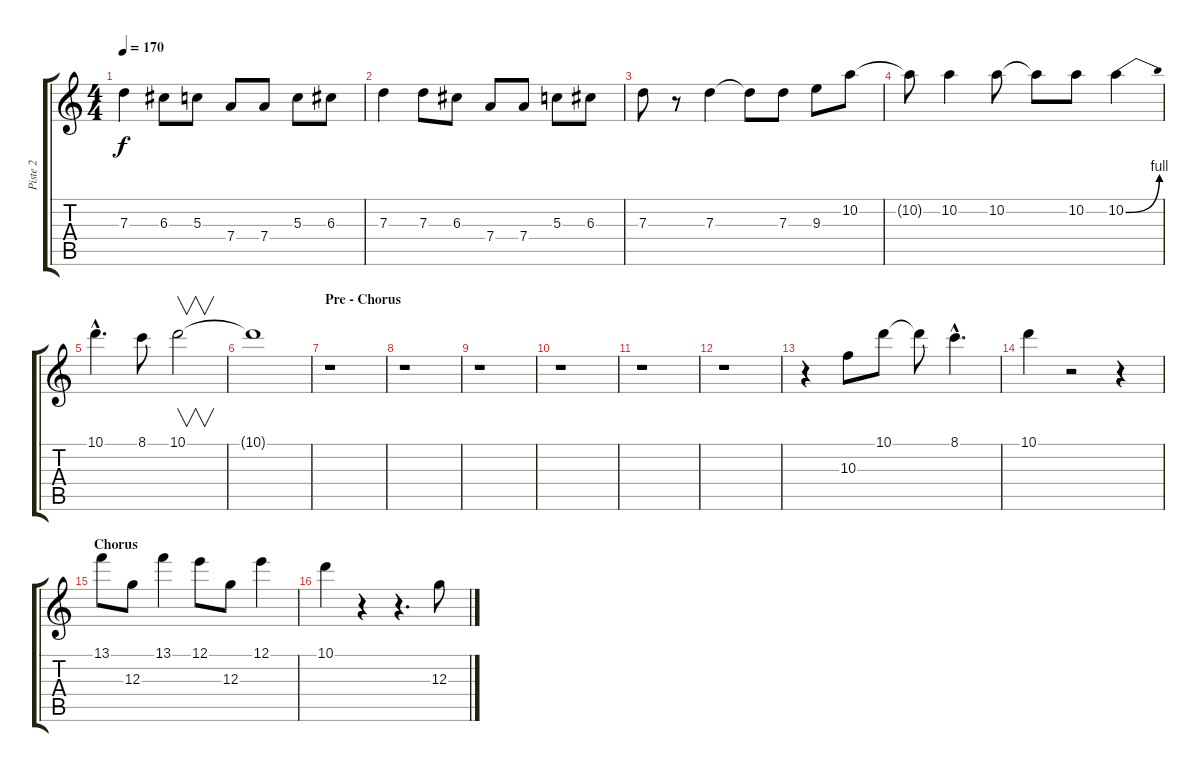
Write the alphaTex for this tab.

\track ("Piste 2" "Piste 2") {instrument distortionguitar}
\staff {score tabs}
\tuning (E4 B3 G3 D3 A2 E2) {hide}
\ts (4 4)
\tempo 170
\clef g2
\ks c
7.3.4{dy f} 6.3.8 5.3.8 7.4.8 7.4.8 5.3.8 6.3.8 |
7.3.4 7.3.8 6.3.8 7.4.8 7.4.8 5.3.8 6.3.8 |
7.3.8 r.8 7.3.4 7.3{t}.8 7.3.8 9.3.8 10.2.8 |
10.2{t}.8 10.2.4 10.2.8 10.2{t}.8 10.2.8 10.2{be (bend 0 0 60 4)}.4 |
10.1{hac}.4{d} 8.1.8 10.1.2{v} |
10.1{t}.1 |
\section ("" "Pre - Chorus")
r.1 |
r.1 |
r.1 |
r.1 |
r.1 |
r.1 |
r.4 10.3.8 10.1.8 10.1{t}.8 8.1{hac}.4{d} |
10.1.4 r.2 r.4 |
\section ("" "Chorus")
13.1.8 12.3.8 13.1.4 12.1.8 12.3.8 12.1.4 |
10.1.4 r.4 r.4{d} 12.3.8
